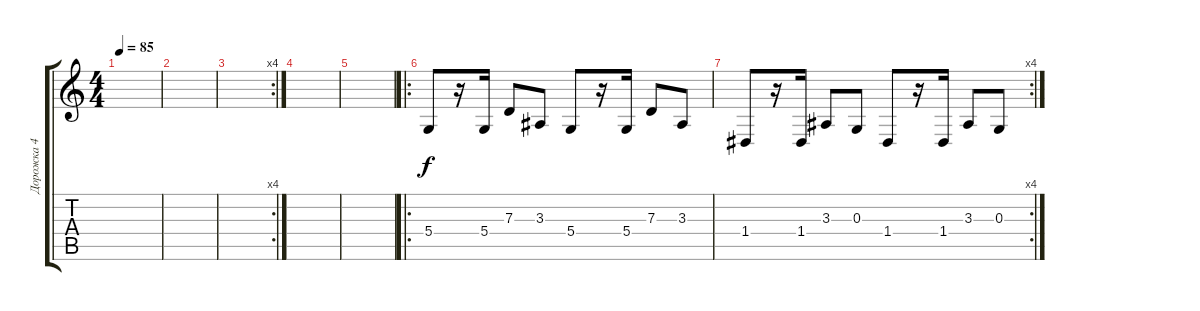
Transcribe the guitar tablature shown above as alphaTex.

\track ("Дорожка 4" "Дорожка 4") {instrument pad3polysynth}
\staff {score tabs}
\tuning (E4 B3 G3 D3 A2 E2) {hide}
\ts (4 4)
\tempo 85
\clef g2
\ks c
|
|
\rc 4
|
|
|
\ro
5.4.8 r.16 5.4.16 7.3.8 3.3.8 5.4.8 r.16 5.4.16 7.3.8 3.3.8 |
\rc 4
1.4.8 r.16 1.4.16 3.3.8 0.3.8 1.4.8 r.16 1.4.16 3.3.8 0.3.8
